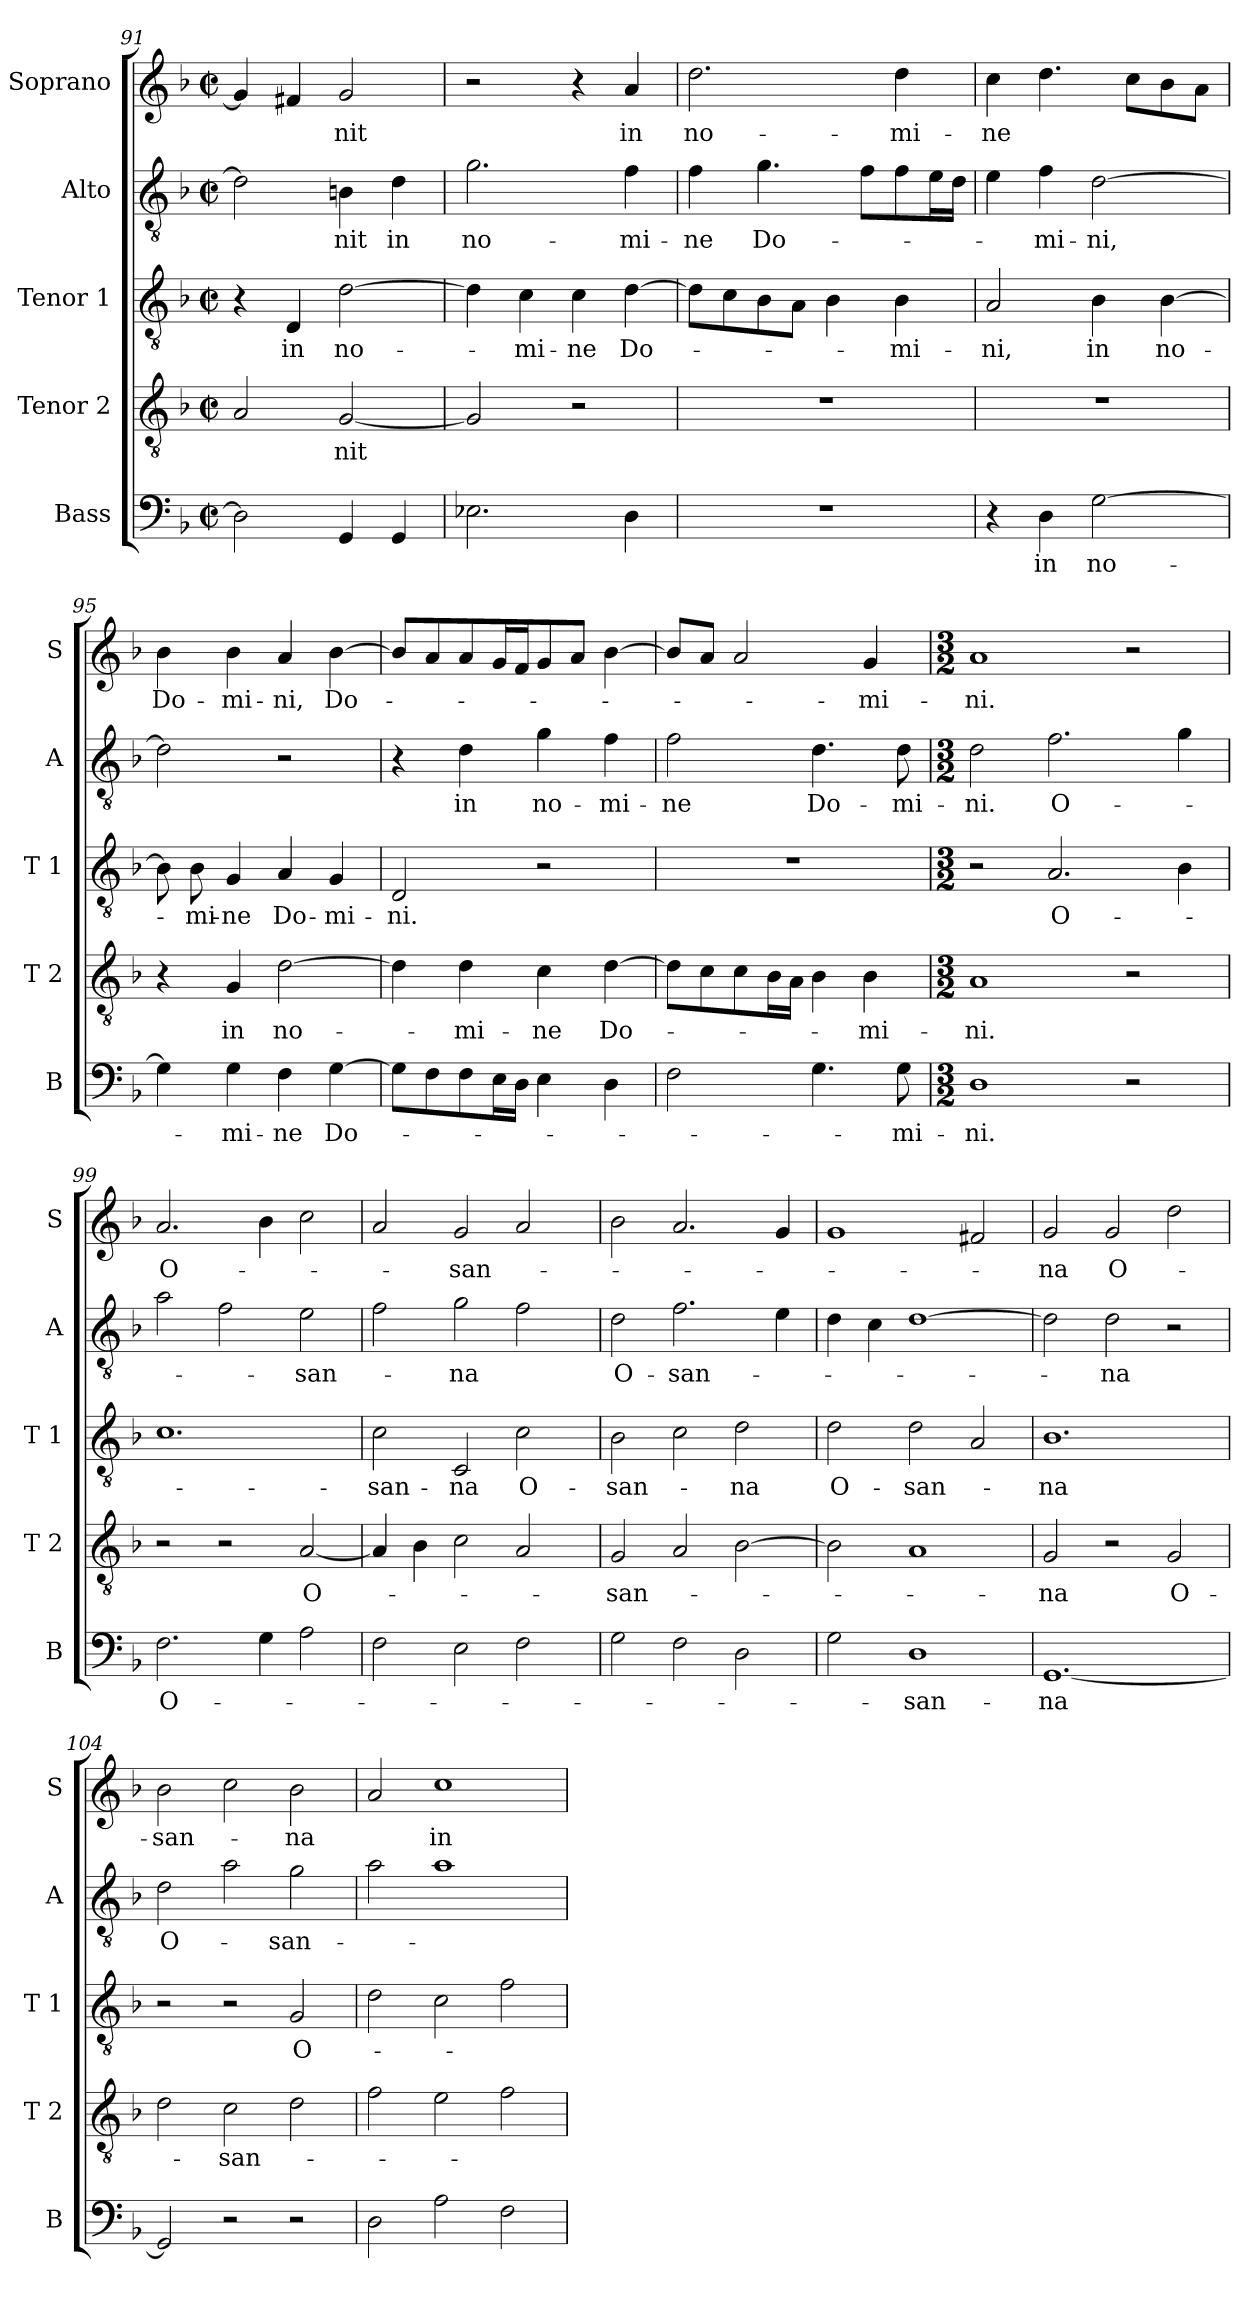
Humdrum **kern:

**kern	**text	**kern	**text	**kern	**text	**kern	**text	**kern	**text
*part5	*part5	*part4	*part4	*part3	*part3	*part2	*part2	*part1	*part1
*staff5	*staff5	*staff4	*staff4	*staff3	*staff3	*staff2	*staff2	*staff1	*staff1
*I"Bass	*	*I"Tenor 2	*	*I"Tenor 1	*	*I"Alto	*	*I"Soprano	*
*I'B	*	*I'T 2	*	*I'T 1	*	*I'A	*	*I'S	*
!!LO:LB:g=z
*clefF4	*	*clefGv2	*	*clefGv2	*	*clefGv2	*	*clefG2	*
*k[b-]	*	*k[b-]	*	*k[b-]	*	*k[b-]	*	*k[b-]	*
*F:	*	*F:	*	*F:	*	*F:	*	*F:	*
*M2/2	*	*M2/2	*	*M2/2	*	*M2/2	*	*M2/2	*
*met(c|)	*	*met(c|)	*	*met(c|)	*	*met(c|)	*	*met(c|)	*
=91	=91	=91	=91	=91	=91	=91	=91	=91	=91
2D\]	.	2A/	.	4r	.	2d\]	.	4g/]	.
!	!	!	!	!	!LO:LY:b	!	!	!	!
.	.	.	.	4D/	in	.	.	4f#X/	.
!	!	!	!LO:LY:b	!	!LO:LY:b	!	!LO:LY:b	!	!LO:LY:b
4GG/	.	[2G/	-nit	[2d\	no-	4Bn\	-nit	2g/	-nit
!	!	!	!	!	!	!	!LO:LY:b	!	!
4GG/	.	.	.	.	.	4d\	in	.	.
=92	=92	=92	=92	=92	=92	=92	=92	=92	=92
!	!	!	!	!	!	!	!LO:LY:b	!	!
2.E-X\	.	2G/]	.	4d\]	.	2.g\	no-	2r	.
!	!	!	!	!	!LO:LY:b	!	!	!	!
.	.	.	.	4c\	-mi-	.	.	.	.
!	!	!	!	!	!LO:LY:b	!	!	!	!
.	.	2r	.	4c\	-ne	.	.	4r	.
!	!	!	!	!	!LO:LY:b	!	!LO:LY:b	!	!LO:LY:b
4D\	.	.	.	[4d\	Do-	4f\	-mi-	4a/	in
=93	=93	=93	=93	=93	=93	=93	=93	=93	=93
!	!	!	!	!	!	!	!LO:LY:b	!	!LO:LY:b
1r	.	1r	.	8d\L]	.	4f\	-ne	2.dd\	no-
.	.	.	.	8c\	.	.	.	.	.
!	!	!	!	!	!	!	!LO:LY:b	!	!
.	.	.	.	8B-\	.	4.g\	Do-	.	.
.	.	.	.	8A\J	.	.	.	.	.
.	.	.	.	4B-\	.	.	.	.	.
.	.	.	.	.	.	8f\L	.	.	.
!	!	!	!	!	!LO:LY:b	!	!	!	!LO:LY:b
.	.	.	.	4B-\	-mi-	8f\	.	4dd\	-mi-
.	.	.	.	.	.	16e\L	.	.	.
.	.	.	.	.	.	16d\JJ	.	.	.
=94	=94	=94	=94	=94	=94	=94	=94	=94	=94
!	!	!	!	!	!LO:LY:b	!	!	!	!LO:LY:b
4r	.	1r	.	2A/	-ni,	4e\	.	4cc\	-ne
!	!LO:LY:b	!	!	!	!	!	!LO:LY:b	!	!
4D\	in	.	.	.	.	4f\	-mi-	4.dd\	.
!	!LO:LY:b	!	!	!	!LO:LY:b	!	!LO:LY:b	!	!
[2G\	no-	.	.	4B-\	in	[2d\	-ni,	.	.
.	.	.	.	.	.	.	.	8cc\L	.
!	!	!	!	!	!LO:LY:b	!	!	!	!
.	.	.	.	[4B-\	no-	.	.	8b-\	.
.	.	.	.	.	.	.	.	8a\J	.
=95	=95	=95	=95	=95	=95	=95	=95	=95	=95
!	!	!	!	!	!	!	!	!	!LO:LY:b
4G\]	.	4r	.	8B-\]	.	2d\]	.	4b-\	Do-
!	!	!	!	!	!LO:LY:b	!	!	!	!
.	.	.	.	8B-\	-mi-	.	.	.	.
!	!LO:LY:b	!	!LO:LY:b	!	!LO:LY:b	!	!	!	!LO:LY:b
4G\	-mi-	4G/	in	4G/	-ne	.	.	4b-\	-mi-
!	!LO:LY:b	!	!LO:LY:b	!	!LO:LY:b	!	!	!	!LO:LY:b
4F\	-ne	[2d\	no-	4A/	Do-	2r	.	4a/	-ni,
!	!LO:LY:b	!	!	!	!LO:LY:b	!	!	!	!LO:LY:b
[4G\	Do-	.	.	4G/	-mi-	.	.	[4b-\	Do-
=96	=96	=96	=96	=96	=96	=96	=96	=96	=96
!	!	!	!	!	!LO:LY:b	!	!	!	!
8G\L]	.	4d\]	.	2D/	-ni.	4r	.	8b-/L]	.
8F\	.	.	.	.	.	.	.	8a/	.
!	!	!	!LO:LY:b	!	!	!	!LO:LY:b	!	!
8F\	.	4d\	-mi-	.	.	4d\	in	8a/	.
16E\L	.	.	.	.	.	.	.	16g/L	.
16D\JJ	.	.	.	.	.	.	.	16f/J	.
!	!	!	!LO:LY:b	!	!	!	!LO:LY:b	!	!
4E\	.	4c\	-ne	2r	.	4g\	no-	8g/	.
.	.	.	.	.	.	.	.	8a/J	.
!	!	!	!LO:LY:b	!	!	!	!LO:LY:b	!	!
4D\	.	[4d\	Do-	.	.	4f\	-mi-	[4b-\	.
!!LO:PB:g=z
=97	=97	=97	=97	=97	=97	=97	=97	=97	=97
!	!	!	!	!	!	!	!LO:LY:b	!	!
2F\	.	8d\L]	.	1r	.	2f\	-ne	8b-/L]	.
.	.	8c\	.	.	.	.	.	8a/J	.
.	.	8c\	.	.	.	.	.	2a/	.
.	.	16B-\L	.	.	.	.	.	.	.
.	.	16A\JJ	.	.	.	.	.	.	.
!	!	!	!	!	!	!	!LO:LY:b	!	!
4.G\	.	4B-\	.	.	.	4.d\	Do-	.	.
!	!	!	!LO:LY:b	!	!	!	!	!	!LO:LY:b
.	.	4B-\	-mi-	.	.	.	.	4g/	-mi-
!	!LO:LY:b	!	!	!	!	!	!LO:LY:b	!	!
8G\	-mi-	.	.	.	.	8d\	-mi-	.	.
=98	=98	=98	=98	=98	=98	=98	=98	=98	=98
*M3/2	*	*M3/2	*	*M3/2	*	*M3/2	*	*M3/2	*
!	!LO:LY:b	!	!LO:LY:b	!	!	!	!LO:LY:b	!	!LO:LY:b
1D	-ni.	1A	-ni.	2r	.	2d\	-ni.	1a	-ni.
!	!	!	!	!	!LO:LY:b	!	!LO:LY:b	!	!
.	.	.	.	2.A/	O-	2.f\	O-	.	.
2r	.	2r	.	.	.	.	.	2r	.
.	.	.	.	4B-\	.	4g\	.	.	.
=99	=99	=99	=99	=99	=99	=99	=99	=99	=99
!	!LO:LY:b	!	!	!	!	!	!	!	!LO:LY:b
2.F\	O-	2r	.	1.c	.	2a\	.	2.a/	O-
.	.	2r	.	.	.	2f\	.	.	.
4G\	.	.	.	.	.	.	.	4b-\	.
!	!	!	!LO:LY:b	!	!	!	!LO:LY:b	!	!
2A\	.	[2A/	O-	.	.	2e\	-san-	2cc\	.
=100	=100	=100	=100	=100	=100	=100	=100	=100	=100
!	!	!	!	!	!LO:LY:b	!	!	!	!
2F\	.	4A/]	.	2c\	-san-	2f\	.	2a/	.
.	.	4B-\	.	.	.	.	.	.	.
!	!	!	!	!	!LO:LY:b	!	!LO:LY:b	!	!LO:LY:b
2E\	.	2c\	.	2C/	-na	2g\	-na	2g/	-san-
!	!	!	!	!	!LO:LY:b	!	!	!	!
2F\	.	2A/	.	2c\	O-	2f\	.	2a/	.
=101	=101	=101	=101	=101	=101	=101	=101	=101	=101
!	!	!	!LO:LY:b	!	!LO:LY:b	!	!LO:LY:b	!	!
2G\	.	2G/	-san-	2B-\	-san-	2d\	O-	2b-\	.
!	!	!	!	!	!	!	!LO:LY:b	!	!
2F\	.	2A/	.	2c\	.	2.f\	-san-	2.a/	.
!	!	!	!	!	!LO:LY:b	!	!	!	!
2D\	.	[2B-\	.	2d\	-na	.	.	.	.
.	.	.	.	.	.	4e\	.	4g/	.
!!LO:LB:g=z
=102	=102	=102	=102	=102	=102	=102	=102	=102	=102
!	!	!	!	!	!LO:LY:b	!	!	!	!
2G\	.	2B-\]	.	2d\	O-	4d\	.	1g	.
.	.	.	.	.	.	4c\	.	.	.
!	!LO:LY:b	!	!	!	!LO:LY:b	!	!	!	!
1D	-san-	1A	.	2d\	-san-	[1d	.	.	.
.	.	.	.	2A/	.	.	.	2f#X/	.
=103	=103	=103	=103	=103	=103	=103	=103	=103	=103
!	!LO:LY:b	!	!LO:LY:b	!	!LO:LY:b	!	!	!	!LO:LY:b
[1.GG	-na	2G/	-na	1.B-	-na	2d\]	.	2g/	-na
!	!	!	!	!	!	!	!LO:LY:b	!	!LO:LY:b
.	.	2r	.	.	.	2d\	-na	2g/	O-
!	!	!	!LO:LY:b	!	!	!	!	!	!
.	.	2G/	O-	.	.	2r	.	2dd\	.
=104	=104	=104	=104	=104	=104	=104	=104	=104	=104
!	!	!	!	!	!	!	!LO:LY:b	!	!LO:LY:b
2GG/]	.	2d\	.	2r	.	2d\	O-	2b-\	-san-
!	!	!	!LO:LY:b	!	!	!	!	!	!
2r	.	2c\	-san-	2r	.	2a\	.	2cc\	.
!	!	!	!	!	!LO:LY:b	!	!LO:LY:b	!	!LO:LY:b
2r	.	2d\	.	2G/	O-	2g\	-san-	2b-\	-na
=105	=105	=105	=105	=105	=105	=105	=105	=105	=105
2D\	.	2f\	.	2d\	.	2a\	.	2a/	.
!	!	!	!	!	!	!	!	!	!LO:LY:b
2A\	.	2e\	.	2c\	.	1a	.	1cc	in
2F\	.	2f\	.	2f\	.	.	.	.	.
=	=	=	=	=	=	=	=	=	=
*-	*-	*-	*-	*-	*-	*-	*-	*-	*-
